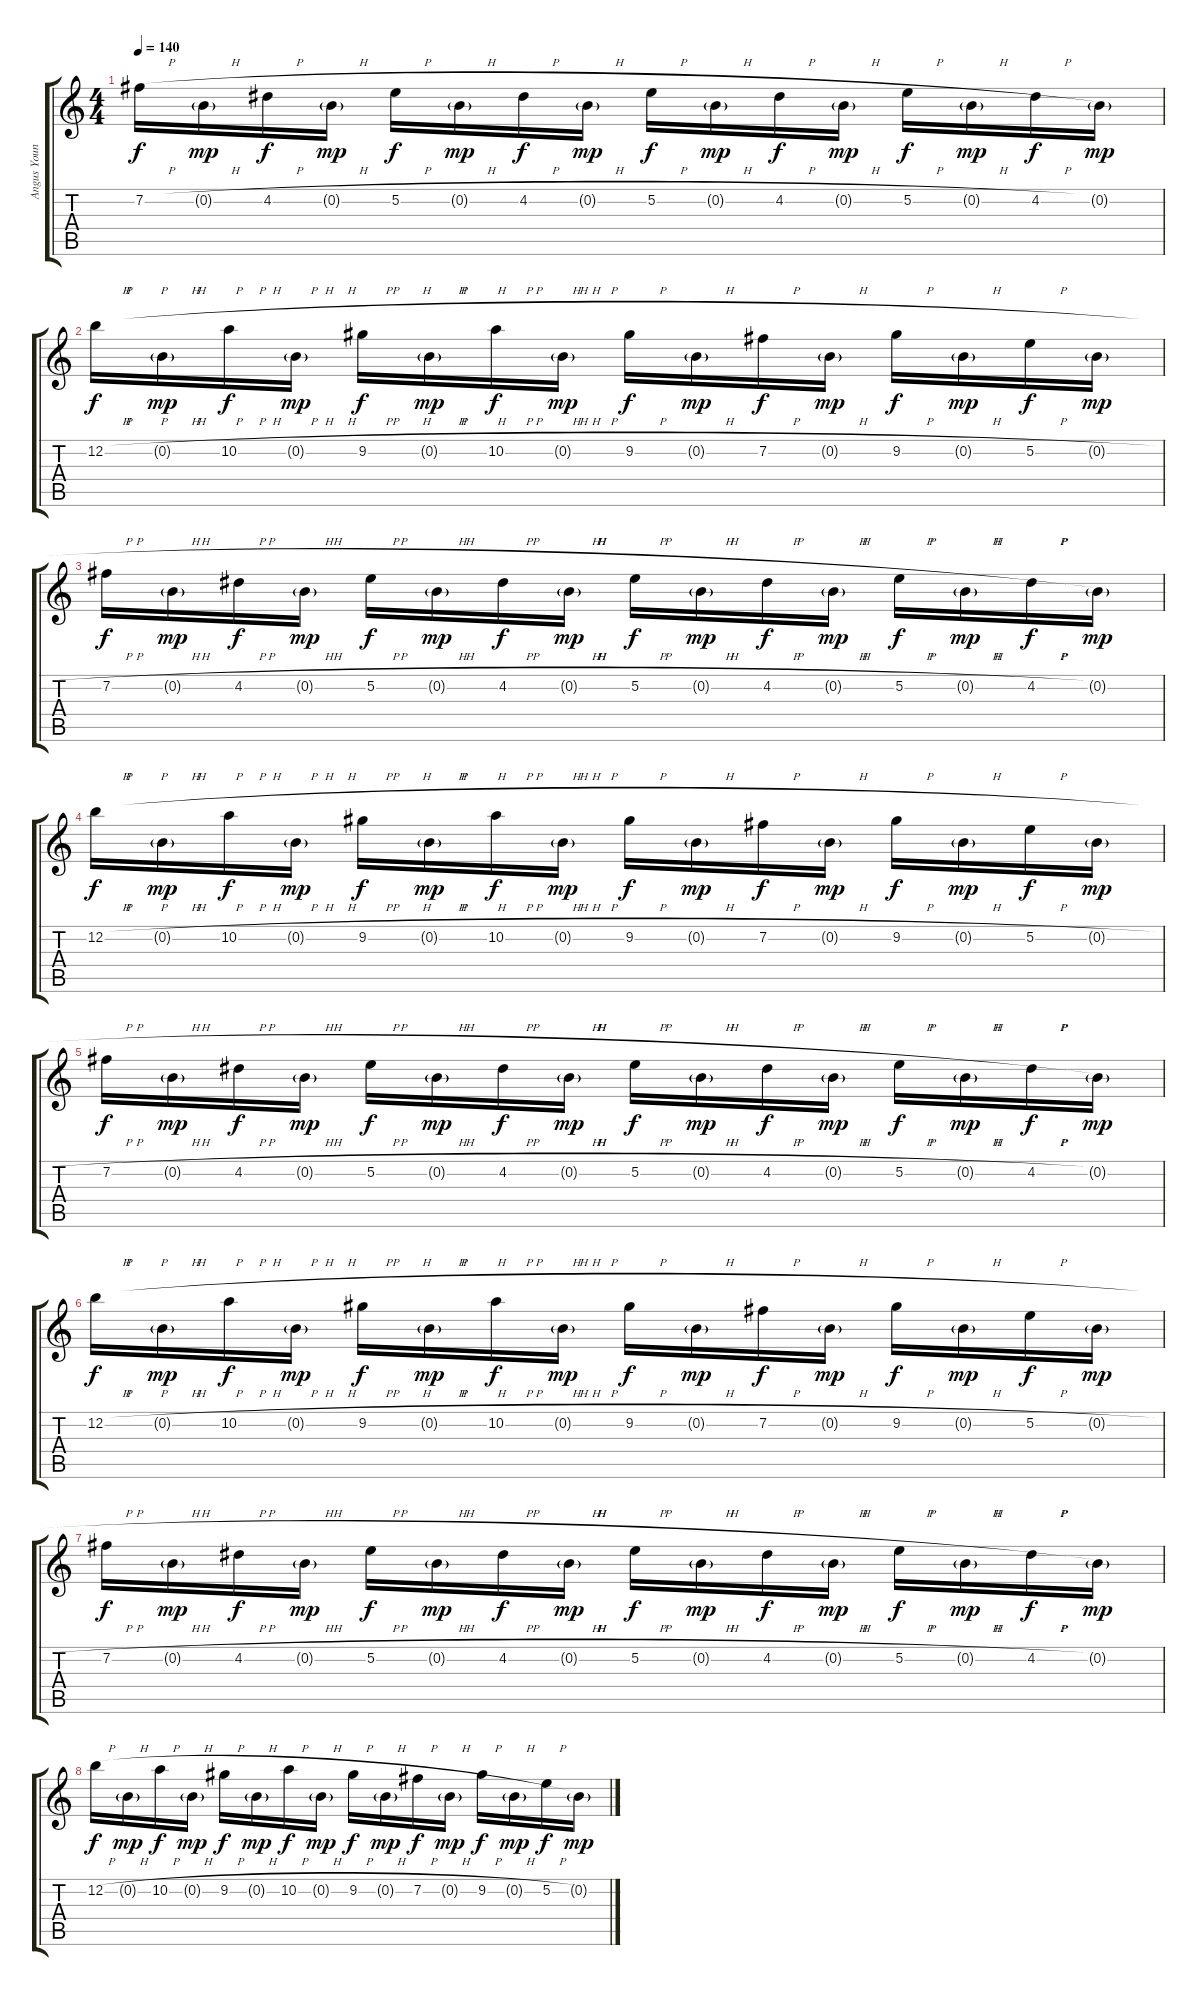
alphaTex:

\track ("Angus Young" "Angus Youn") {instrument distortionguitar}
\staff {score tabs}
\tuning (E4 B3 G3 D3 A2 E2) {hide}
\ts (4 4)
\tempo 140
\clef g2
\ks c
7.2{h}.16{dy f} 0.2{h g}.16{dy mp} 4.2{h}.16{dy f} 0.2{h g}.16{dy mp} 5.2{h}.16{dy f} 0.2{h g}.16{dy mp} 4.2{h}.16{dy f} 0.2{h g}.16{dy mp} 5.2{h}.16{dy f} 0.2{h g}.16{dy mp} 4.2{h}.16{dy f} 0.2{h g}.16{dy mp} 5.2{h}.16{dy f} 0.2{h g}.16{dy mp} 4.2{h}.16{dy f} 0.2{g}.16{dy mp} |
12.2{h}.16{dy f} 0.2{h g}.16{dy mp} 10.2{h}.16{dy f} 0.2{h g}.16{dy mp} 9.2{h}.16{dy f} 0.2{h g}.16{dy mp} 10.2{h}.16{dy f} 0.2{h g}.16{dy mp} 9.2{h}.16{dy f} 0.2{h g}.16{dy mp} 7.2{h}.16{dy f} 0.2{h g}.16{dy mp} 9.2{h}.16{dy f} 0.2{h g}.16{dy mp} 5.2{h}.16{dy f} 0.2{h g}.16{dy mp} |
7.2{h}.16{dy f} 0.2{h g}.16{dy mp} 4.2{h}.16{dy f} 0.2{h g}.16{dy mp} 5.2{h}.16{dy f} 0.2{h g}.16{dy mp} 4.2{h}.16{dy f} 0.2{h g}.16{dy mp} 5.2{h}.16{dy f} 0.2{h g}.16{dy mp} 4.2{h}.16{dy f} 0.2{h g}.16{dy mp} 5.2{h}.16{dy f} 0.2{h g}.16{dy mp} 4.2{h}.16{dy f} 0.2{g}.16{dy mp} |
12.2{h}.16{dy f} 0.2{h g}.16{dy mp} 10.2{h}.16{dy f} 0.2{h g}.16{dy mp} 9.2{h}.16{dy f} 0.2{h g}.16{dy mp} 10.2{h}.16{dy f} 0.2{h g}.16{dy mp} 9.2{h}.16{dy f} 0.2{h g}.16{dy mp} 7.2{h}.16{dy f} 0.2{h g}.16{dy mp} 9.2{h}.16{dy f} 0.2{h g}.16{dy mp} 5.2{h}.16{dy f} 0.2{h g}.16{dy mp} |
7.2{h}.16{dy f} 0.2{h g}.16{dy mp} 4.2{h}.16{dy f} 0.2{h g}.16{dy mp} 5.2{h}.16{dy f} 0.2{h g}.16{dy mp} 4.2{h}.16{dy f} 0.2{h g}.16{dy mp} 5.2{h}.16{dy f} 0.2{h g}.16{dy mp} 4.2{h}.16{dy f} 0.2{h g}.16{dy mp} 5.2{h}.16{dy f} 0.2{h g}.16{dy mp} 4.2{h}.16{dy f} 0.2{g}.16{dy mp} |
12.2{h}.16{dy f} 0.2{h g}.16{dy mp} 10.2{h}.16{dy f} 0.2{h g}.16{dy mp} 9.2{h}.16{dy f} 0.2{h g}.16{dy mp} 10.2{h}.16{dy f} 0.2{h g}.16{dy mp} 9.2{h}.16{dy f} 0.2{h g}.16{dy mp} 7.2{h}.16{dy f} 0.2{h g}.16{dy mp} 9.2{h}.16{dy f} 0.2{h g}.16{dy mp} 5.2{h}.16{dy f} 0.2{h g}.16{dy mp} |
7.2{h}.16{dy f} 0.2{h g}.16{dy mp} 4.2{h}.16{dy f} 0.2{h g}.16{dy mp} 5.2{h}.16{dy f} 0.2{h g}.16{dy mp} 4.2{h}.16{dy f} 0.2{h g}.16{dy mp} 5.2{h}.16{dy f} 0.2{h g}.16{dy mp} 4.2{h}.16{dy f} 0.2{h g}.16{dy mp} 5.2{h}.16{dy f} 0.2{h g}.16{dy mp} 4.2{h}.16{dy f} 0.2{g}.16{dy mp} |
12.2{h}.16{dy f} 0.2{h g}.16{dy mp} 10.2{h}.16{dy f} 0.2{h g}.16{dy mp} 9.2{h}.16{dy f} 0.2{h g}.16{dy mp} 10.2{h}.16{dy f} 0.2{h g}.16{dy mp} 9.2{h}.16{dy f} 0.2{h g}.16{dy mp} 7.2{h}.16{dy f} 0.2{h g}.16{dy mp} 9.2{h}.16{dy f} 0.2{h g}.16{dy mp} 5.2{h}.16{dy f} 0.2{h g}.16{dy mp}
